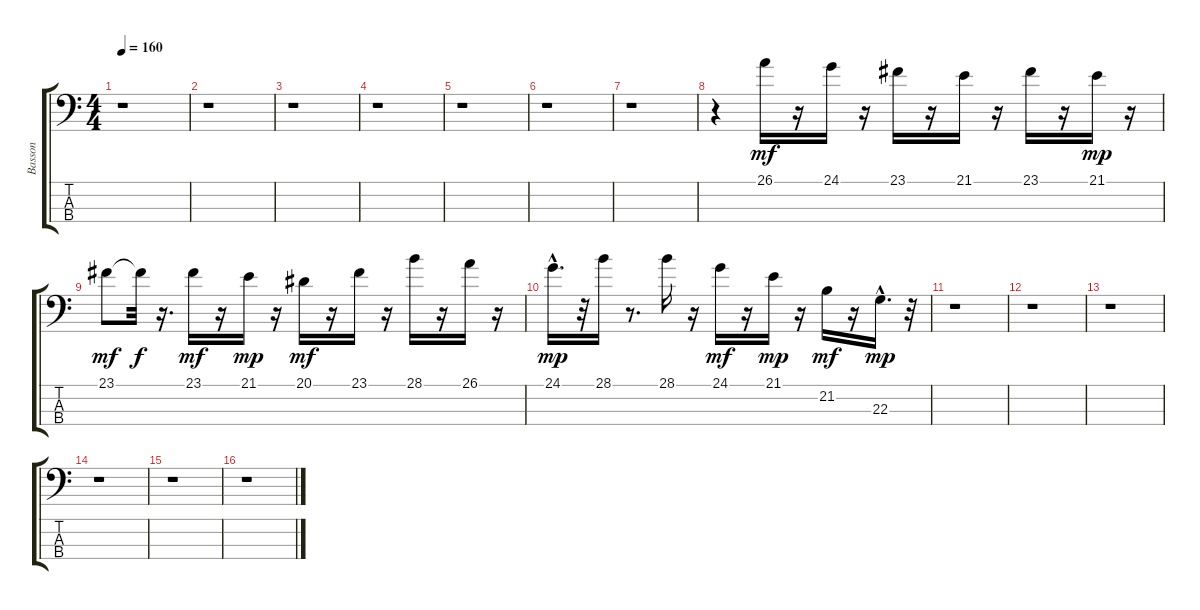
\track ("Basson" "Basson") {instrument bassoon}
\staff {score tabs}
\tuning (G2 D2 A1 E1) {hide}
\ts (4 4)
\tempo 160
\clef f4
\ks c
r.1{dy mf} |
r.1 |
r.1 |
r.1 |
r.1 |
r.1 |
r.1 |
r.4 26.1.16 r.16 24.1.16 r.16 23.1.16 r.16 21.1.16 r.16 23.1.16 r.16 21.1.16{dy mp} r.16 |
23.1.8{dy mf} 23.1{t}.32{dy f} r.16{d} 23.1.16{dy mf} r.16 21.1.16{dy mp} r.16 20.1.16{dy mf} r.16 23.1.16 r.16 28.1.16 r.16 26.1.16 r.16 |
24.1{hac}.16{d dy mp} r.32 28.1.16 r.8{d} 28.1.16 r.16 24.1.16{dy mf} r.16 21.1.16{dy mp} r.16 21.2.16{dy mf} r.16 22.3{hac}.16{d dy mp} r.32 |
r.1 |
r.1 |
r.1 |
r.1 |
r.1 |
r.1
